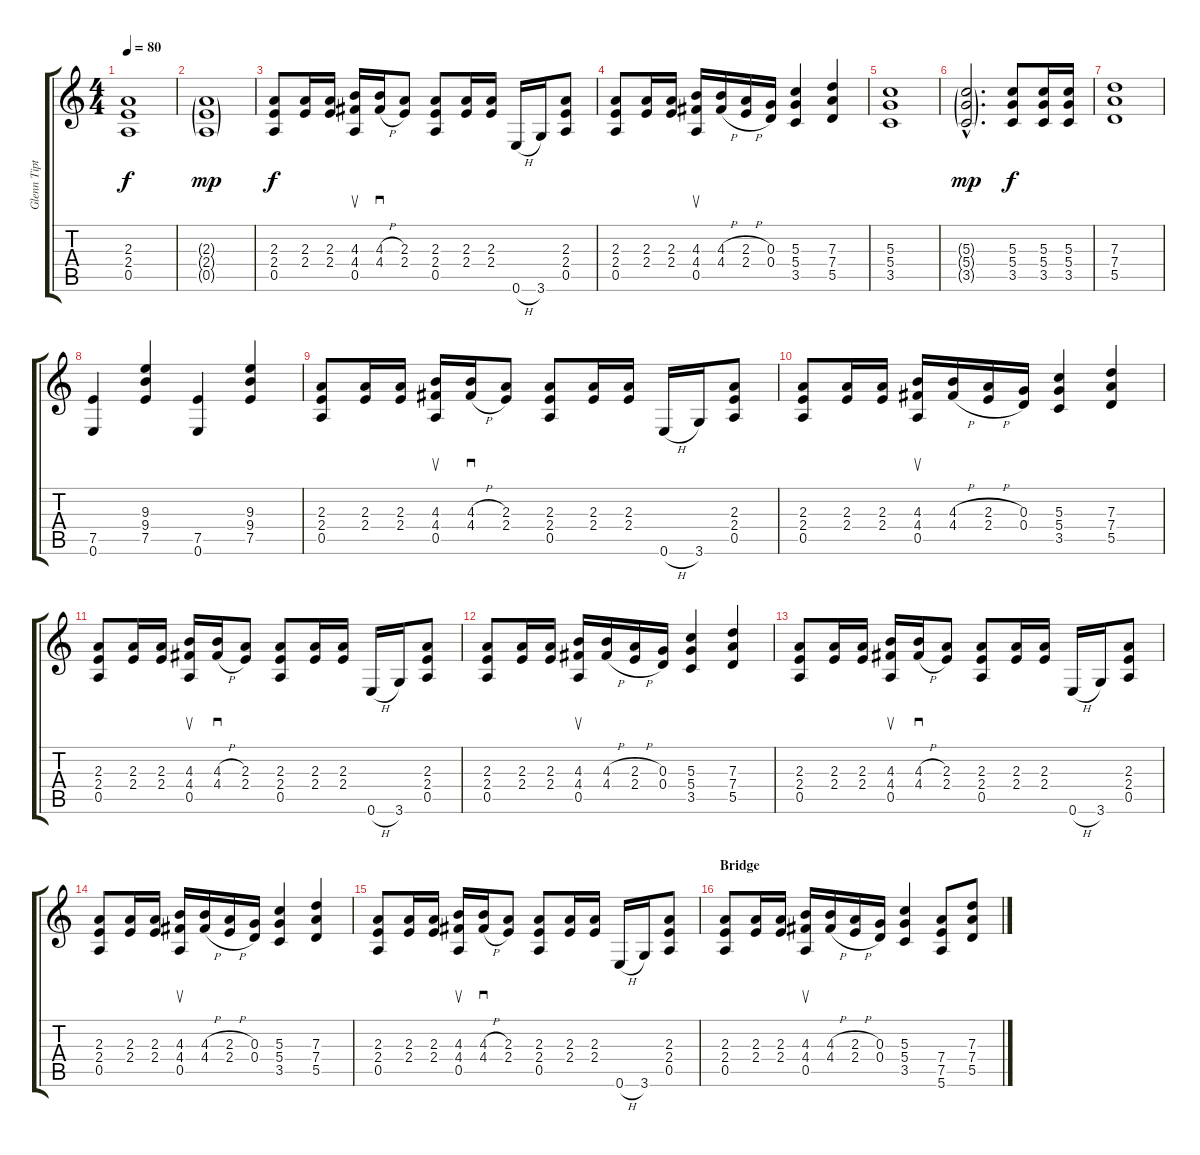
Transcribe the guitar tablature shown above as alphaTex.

\track ("Glenn Tipton" "Glenn Tipt") {instrument overdrivenguitar}
\staff {score tabs}
\tuning (E4 B3 G3 D3 A2 E2) {hide}
\ts (4 4)
\tempo 80
\clef g2
\ks c
(2.3 2.4 0.5).1{dy f} |
(2.3{g} 2.4{g} 0.5{g}).1{dy mp} |
(2.3 2.4 0.5).8{dy f} (2.3 2.4).16 (2.3 2.4).16 (4.3 4.4 0.5).16{su} (4.3{h} 4.4{h}).16{sd} (2.3 2.4).8 (2.3 2.4 0.5).8 (2.3 2.4).16 (2.3 2.4).16 0.6{h}.16 3.6.16 (2.3 2.4 0.5).8 |
(2.3 2.4 0.5).8 (2.3 2.4).16 (2.3 2.4).16 (4.3 4.4 0.5).16{su} (4.3{h} 4.4{h}).16 (2.3{h} 2.4{h}).16 (0.3 0.4).16 (5.3 5.4 3.5).4 (7.3 7.4 5.5).4 |
(5.3 5.4 3.5).1 |
(5.3{g hac} 5.4{g hac} 3.5{g hac}).2{d dy mp} (5.3 5.4 3.5).8{dy f} (5.3 5.4 3.5).16 (5.3 5.4 3.5).16 |
(7.3 7.4 5.5).1 |
(7.5 0.6).4 (9.3 9.4 7.5).4 (7.5 0.6).4 (9.3 9.4 7.5).4 |
(2.3 2.4 0.5).8 (2.3 2.4).16 (2.3 2.4).16 (4.3 4.4 0.5).16{su} (4.3{h} 4.4{h}).16{sd} (2.3 2.4).8 (2.3 2.4 0.5).8 (2.3 2.4).16 (2.3 2.4).16 0.6{h}.16 3.6.16 (2.3 2.4 0.5).8 |
(2.3 2.4 0.5).8 (2.3 2.4).16 (2.3 2.4).16 (4.3 4.4 0.5).16{su} (4.3{h} 4.4{h}).16 (2.3{h} 2.4{h}).16 (0.3 0.4).16 (5.3 5.4 3.5).4 (7.3 7.4 5.5).4 |
(2.3 2.4 0.5).8 (2.3 2.4).16 (2.3 2.4).16 (4.3 4.4 0.5).16{su} (4.3{h} 4.4{h}).16{sd} (2.3 2.4).8 (2.3 2.4 0.5).8 (2.3 2.4).16 (2.3 2.4).16 0.6{h}.16 3.6.16 (2.3 2.4 0.5).8 |
(2.3 2.4 0.5).8 (2.3 2.4).16 (2.3 2.4).16 (4.3 4.4 0.5).16{su} (4.3{h} 4.4{h}).16 (2.3{h} 2.4{h}).16 (0.3 0.4).16 (5.3 5.4 3.5).4 (7.3 7.4 5.5).4 |
(2.3 2.4 0.5).8 (2.3 2.4).16 (2.3 2.4).16 (4.3 4.4 0.5).16{su} (4.3{h} 4.4{h}).16{sd} (2.3 2.4).8 (2.3 2.4 0.5).8 (2.3 2.4).16 (2.3 2.4).16 0.6{h}.16 3.6.16 (2.3 2.4 0.5).8 |
(2.3 2.4 0.5).8 (2.3 2.4).16 (2.3 2.4).16 (4.3 4.4 0.5).16{su} (4.3{h} 4.4{h}).16 (2.3{h} 2.4{h}).16 (0.3 0.4).16 (5.3 5.4 3.5).4 (7.3 7.4 5.5).4 |
(2.3 2.4 0.5).8 (2.3 2.4).16 (2.3 2.4).16 (4.3 4.4 0.5).16{su} (4.3{h} 4.4{h}).16{sd} (2.3 2.4).8 (2.3 2.4 0.5).8 (2.3 2.4).16 (2.3 2.4).16 0.6{h}.16 3.6.16 (2.3 2.4 0.5).8 |
\section ("" "Bridge")
(2.3 2.4 0.5).8 (2.3 2.4).16 (2.3 2.4).16 (4.3 4.4 0.5).16{su} (4.3{h} 4.4{h}).16 (2.3{h} 2.4{h}).16 (0.3 0.4).16 (5.3 5.4 3.5).4 (7.4 7.5 5.6).8 (7.3 7.4 5.5).8
